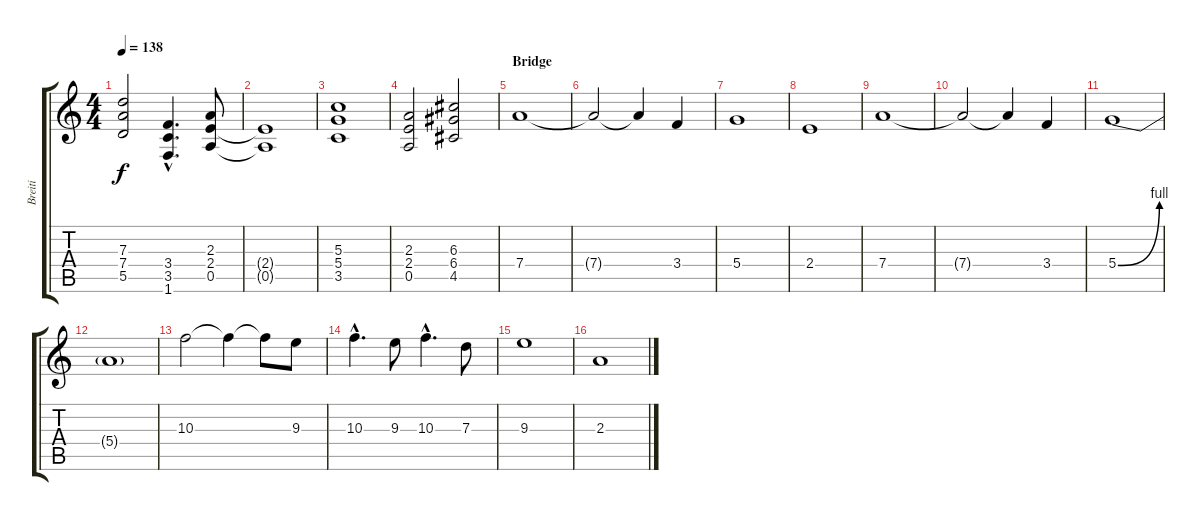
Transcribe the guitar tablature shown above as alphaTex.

\track ("Breiti" "Breiti") {instrument overdrivenguitar}
\staff {score tabs}
\tuning (E4 B3 G3 D3 A2 E2) {hide}
\ts (4 4)
\tempo 138
\clef g2
\ks c
(7.3 7.4 5.5).2{dy f} (3.4{hac} 3.5{hac} 1.6{hac}).4{d} (2.3 2.4 0.5).8 |
(2.4{t} 0.5{t}).1 |
(5.3 5.4 3.5).1 |
(2.3 2.4 0.5).2 (6.3 6.4 4.5).2 |
\section ("" "Bridge")
7.4.1 |
7.4{t}.2 7.4{t}.4 3.4.4 |
5.4.1 |
2.4.1 |
7.4.1 |
7.4{t}.2 7.4{t}.4 3.4.4 |
5.4{be (bend 0 0 60 4)}.1 |
5.4{t}.1 |
10.3.2 10.3{t}.4 10.3{t}.8 9.3.8 |
10.3{hac}.4{d} 9.3.8 10.3{hac}.4{d} 7.3.8 |
9.3.1 |
2.3.1
